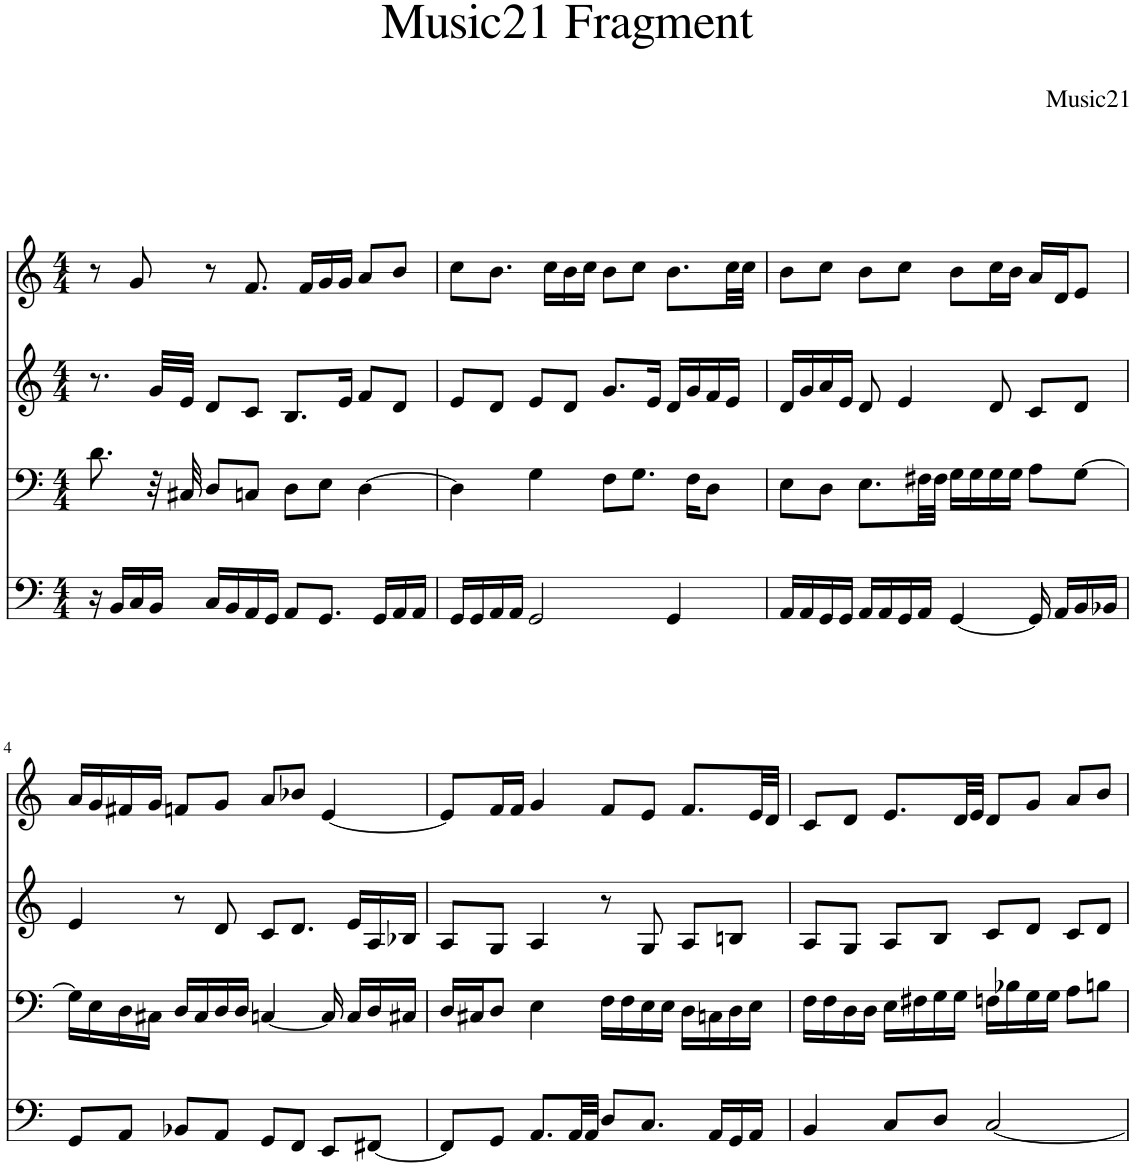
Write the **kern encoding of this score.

**kern	**kern	**kern	**kern
*part4	*part3	*part2	*part1
*staff4	*staff3	*staff2	*staff1
*I"Piano	*I"Piano	*I"Piano	*I"Piano
*I'Pno	*I'Pno	*I'Pno	*I'Pno
*clefF4	*clefF4	*clefG2	*clefG2
*k[]	*k[]	*k[]	*k[]
*M4/4	*M4/4	*M4/4	*M4/4
=1	=1	=1	=1
16r	8.d\	8.r	8r
16BB/LL	.	.	.
16C/	.	.	8g/
16BB/JJ	32r	32g/LLL	.
.	32C#X/	32e/JJJ	.
16C/LL	8D/L	8d/L	8r
16BB/	.	.	.
16AA/	8Cn/J	8c/J	8.f/
16GG/JJ	.	.	.
8AA/L	8D\L	8.B/L	.
.	.	.	16f/LL
8.GG/J	8E\J	.	16g/
.	.	16e/Jk	16g/JJ
.	[4D\	8f/L	8a/L
16GG/LL	.	.	.
16AA/	.	8d/J	8b/J
16AA/JJ	.	.	.
=2	=2	=2	=2
16GG/LL	4D\]	8e/L	8cc\L
16GG/	.	.	.
16AA/	.	8d/J	8.b\J
16AA/JJ	.	.	.
2GG/	4G\	8e/L	.
.	.	.	16cc\LL
.	.	8d/J	16b\
.	.	.	16cc\JJ
.	8F\L	8.g/L	8b\L
.	8.G\J	.	8cc\J
.	.	16e/Jk	.
4GG/	.	16d/LL	8.b\L
.	16F\KL	16g/	.
.	8D\J	16f/	.
.	.	16e/JJ	32cc\LL
.	.	.	32cc\JJJ
=3	=3	=3	=3
16AA/LL	8E\L	16d/LL	8b\L
16AA/	.	16g/	.
16GG/	8D\J	16a/	8cc\J
16GG/JJ	.	16e/JJ	.
16AA/LL	8.E\L	8d/	8b\L
16AA/	.	.	.
16GG/	.	4e/	8cc\J
16AA/JJ	32F#X\LL	.	.
.	32F#\JJJ	.	.
[4GG/	16G\LL	.	8b\L
.	16G\	.	.
.	16G\	8d/	16cc\L
.	16G\JJ	.	16b\JJ
16GG/]	8A\L	8c/L	16a/LL
16AA/LL	.	.	16d/J
16BB/	[8G\J	8d/J	8e/J
16BB-X/JJ	.	.	.
!!LO:LB:g=z
=4	=4	=4	=4
8GG/L	16G\LL]	4e/	16a/LL
.	16E\	.	16g/
8AA/J	16D\	.	16f#X/
.	16C#X\JJ	.	16g/JJ
8BB-X/L	16D/LL	8r	8fn/L
.	16C#/	.	.
8AA/J	16D/	8d/	8g/J
.	16D/JJ	.	.
8GG/L	[4Cn/	8c/L	8a/L
8FF/J	.	8.d/J	8b-X/J
8EE/L	16C/]	.	[4e/
.	16C/LL	16e/LL	.
[8FF#X/J	16D/	16A/	.
.	16C#X/JJ	16B-X/JJ	.
=5	=5	=5	=5
8FF#/L]	16D/LL	8A/L	8e/L]
.	16C#X/J	.	.
8GG/J	8D/J	8G/J	16f/L
.	.	.	16f/JJ
8.AA/L	4E\	4A/	4g/
32AA/LL	.	.	.
32AA/JJJ	.	.	.
8D/L	16F\LL	8r	8f/L
.	16F\	.	.
8.C/J	16E\	8G/	8e/J
.	16E\JJ	.	.
.	16D\LL	8A/L	8.f/L
16AA/LL	16Cn\	.	.
16GG/	16D\	8Bn/J	.
16AA/JJ	16E\JJ	.	32e/LL
.	.	.	32d/JJJ
=6	=6	=6	=6
4BB/	16F\LL	8A/L	8c/L
.	16F\	.	.
.	16D\	8G/J	8d/J
.	16D\JJ	.	.
8C/L	16E\LL	8A/L	8.e/L
.	16F#X\	.	.
8D/J	16G\	8B/J	.
.	16G\JJ	.	32d/LL
.	.	.	32e/JJJ
[2C/	16Fn\LL	8c/L	8d/L
.	16B-X\	.	.
.	16G\	8d/J	8g/J
.	16G\JJ	.	.
.	8A\L	8c/L	8a/L
.	8Bn\J	8d/J	8b/J
=	=	=	=
*-	*-	*-	*-
